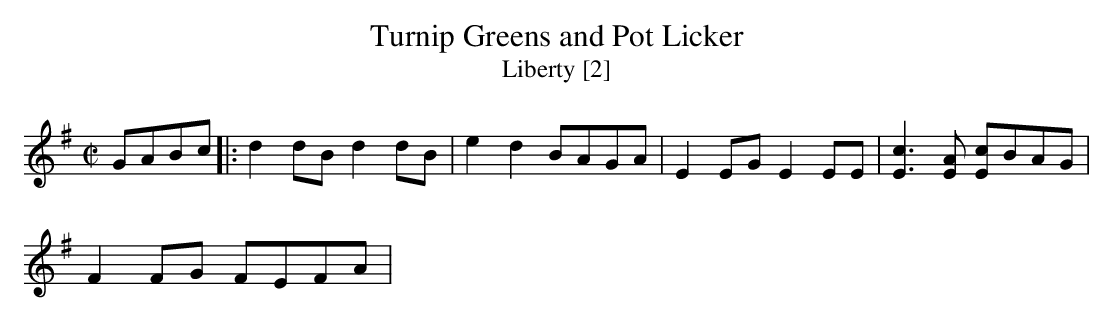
X:1
T:Turnip Greens and Pot Licker
T:Liberty [2]
M:C|
L:1/8
K:G
GABc|:d2 dB d2 dB|e2d2 BAGA|E2 EG E2EE|[E3c3][EA] [Ec]BAG|
F2 FG FEFA|...
